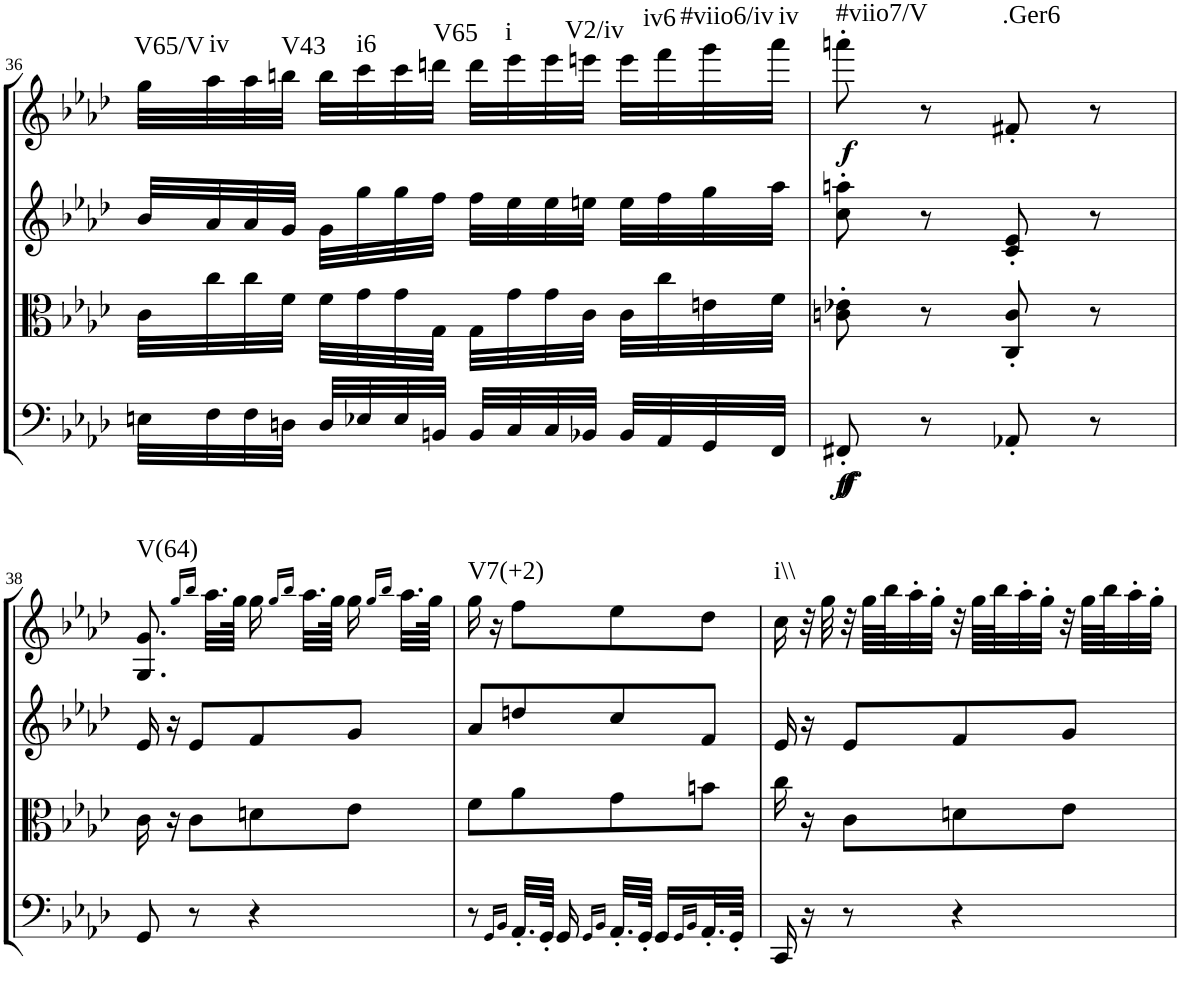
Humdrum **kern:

**kern	**dynam	**kern	**kern	**kern	**dynam	**harte
*part4	*part4	*part3	*part2	*part1	*part1	*part1
*staff4	*staff4	*staff3	*staff2	*staff1	*staff1	*
*I"Cello	*	*I"Viola	*I"2nd Violin	*I"1st Violin	*	*
*	*	*I'Vla	*I'Vln	*I'Vln	*	*
!!LO:PB:g=z
*clefF4	*	*clefC3	*clefG2	*clefG2	*	*
*k[b-e-a-d-]	*	*k[b-e-a-d-]	*k[b-e-a-d-]	*k[b-e-a-d-]	*	*
*f:	*	*f:	*f:	*f:	*	*
*M2/4	*	*M2/4	*M2/4	*M2/4	*	*
=36	=36	=36	=36	=36	=36	=36
!	!	!	!	!	!	!LO:H:kt=V65/V
32En\LLL	.	32c\LLL	32b-/LLL	32gg\LLL	.	N
!	!	!	!	!	!	!LO:H:kt=iv
32F\	.	32cc\	32a-/	32aa-\	.	N
32F\	.	32cc\	32a-/	32aa-\	.	.
!	!	!	!	!	!	!LO:H:kt=V43
32Dn\JJJ	.	32f\JJJ	32g/JJJ	32bbn\JJJ	.	N
32D/LLL	.	32f\LLL	32g\LLL	32bb\LLL	.	.
!	!	!	!	!	!	!LO:H:kt=i6
32E-X/	.	32g\	32gg\	32ccc\	.	N
32E-/	.	32g\	32gg\	32ccc\	.	.
!	!	!	!	!	!	!LO:H:kt=V65
32BBn/JJJ	.	32G\JJJ	32ff\JJJ	32dddn\JJJ	.	N
32BB/LLL	.	32G\LLL	32ff\LLL	32ddd\LLL	.	.
!	!	!	!	!	!	!LO:H:kt=i
32C/	.	32g\	32ee-\	32eee-\	.	N
32C/	.	32g\	32ee-\	32eee-\	.	.
!	!	!	!	!	!	!LO:H:kt=V2/iv
32BB-X/JJJ	.	32c\JJJ	32een\JJJ	32eeen\JJJ	.	N
32BB-/LLL	.	32c\LLL	32ee\LLL	32eee\LLL	.	.
!	!	!	!	!	!	!LO:H:kt=iv6
32AA-/	.	32cc\	32ff\	32fff\	.	N
!	!	!	!	!	!	!LO:H:kt=#viio6/iv
32GG/	.	32en\	32gg\	32ggg\	.	N
!	!	!	!	!	!	!LO:H:kt=iv
32FF/JJJ	.	32f\JJJ	32aa-\JJJ	32aaa-\JJJ	.	N
=37	=37	=37	=37	=37	=37	=37
!	!LO:DY:b	!	!	!	!	!
!	!LO:DY:n=1:b	!	!	!	!	!
!	!LO:DY:n=2:b	!	!	!	!LO:DY:b	!LO:H:kt=#viio7/V
8FF#X'/	f f f	8cn\' 8e-X\'	8cc\' 8aan\'	8aaan'\	f	N
8r	.	8r	8r	8r	.	.
!	!	!	!	!	!	!LO:H:kt=.Ger6
8AA-X'/	.	8C/' 8c/'	8c/' 8e-/'	8f#X'/	.	N
8r	.	8r	8r	8r	.	.
!!LO:LB:g=z
=38	=38	=38	=38	=38	=38	=38
!	!	!	!	!	!	!LO:H:kt=V(64)
8GG/	.	16c\	16e-/	8.G/ 8.g/	.	N
.	.	16r	16r	.	.	.
8r	.	8c\L	8e-/L	.	.	.
.	.	.	.	16qgg/LL	.	.
.	.	.	.	16qbb-/JJ	.	.
.	.	.	.	32.aa-\LLL	.	.
.	.	.	.	64gg\JJJk	.	.
4r	.	8dn\	8f/	16gg\	.	.
.	.	.	.	16qgg/LL	.	.
.	.	.	.	16qbb-/JJ	.	.
.	.	.	.	32.aa-\LLL	.	.
.	.	.	.	64gg\JJJk	.	.
.	.	8e-\J	8g/J	16gg\	.	.
.	.	.	.	16qgg/LL	.	.
.	.	.	.	16qbb-/JJ	.	.
.	.	.	.	32.aa-\LLL	.	.
.	.	.	.	64gg\JJJk	.	.
=39	=39	=39	=39	=39	=39	=39
!	!	!	!	!	!	!LO:H:kt=V7(+2)
8r	.	8f\L	8a-/L	16gg\	.	N
.	.	.	.	16r	.	.
16qGG/LL	.	.	.	.	.	.
16qBB-/JJ	.	.	.	.	.	.
32.AA-'/LLL	.	8a-\	8ddn/	8ff\L	.	.
64GG'/JJJk	.	.	.	.	.	.
16GG/	.	.	.	.	.	.
16qGG/LL	.	.	.	.	.	.
16qBB-/JJ	.	.	.	.	.	.
32.AA-'/LLL	.	8g\	8cc/	8ee-\	.	.
64GG'/JJJk	.	.	.	.	.	.
16GG/LL	.	.	.	.	.	.
16qGG/LL	.	.	.	.	.	.
16qBB-/JJ	.	.	.	.	.	.
32.AA-'/L	.	8bn\J	8f/J	8dd-\J	.	.
64GG'/JJJk	.	.	.	.	.	.
16ryy	.	.	.	.	.	.
=40	=40	=40	=40	=40	=40	=40
!	!	!	!	!	!	!LO:H:kt=i\\
16CC/	.	16cc\	16e-/	16cc\	.	N
16r	.	16r	16r	32r	.	.
.	.	.	.	32gg\	.	.
8r	.	8c\L	8e-/L	32r	.	.
.	.	.	.	64gg\LLLL	.	.
.	.	.	.	64bb-\J	.	.
.	.	.	.	32aa-'\	.	.
.	.	.	.	32gg'\JJJ	.	.
4r	.	8dn\	8f/	32r	.	.
.	.	.	.	64gg\LLLL	.	.
.	.	.	.	64bb-\J	.	.
.	.	.	.	32aa-'\	.	.
.	.	.	.	32gg'\JJJ	.	.
.	.	8e-\J	8g/J	32r	.	.
.	.	.	.	64gg\LLLL	.	.
.	.	.	.	64bb-\J	.	.
.	.	.	.	32aa-'\	.	.
.	.	.	.	32gg'\JJJ	.	.
=	=	=	=	=	=	=
*-	*-	*-	*-	*-	*-	*-
